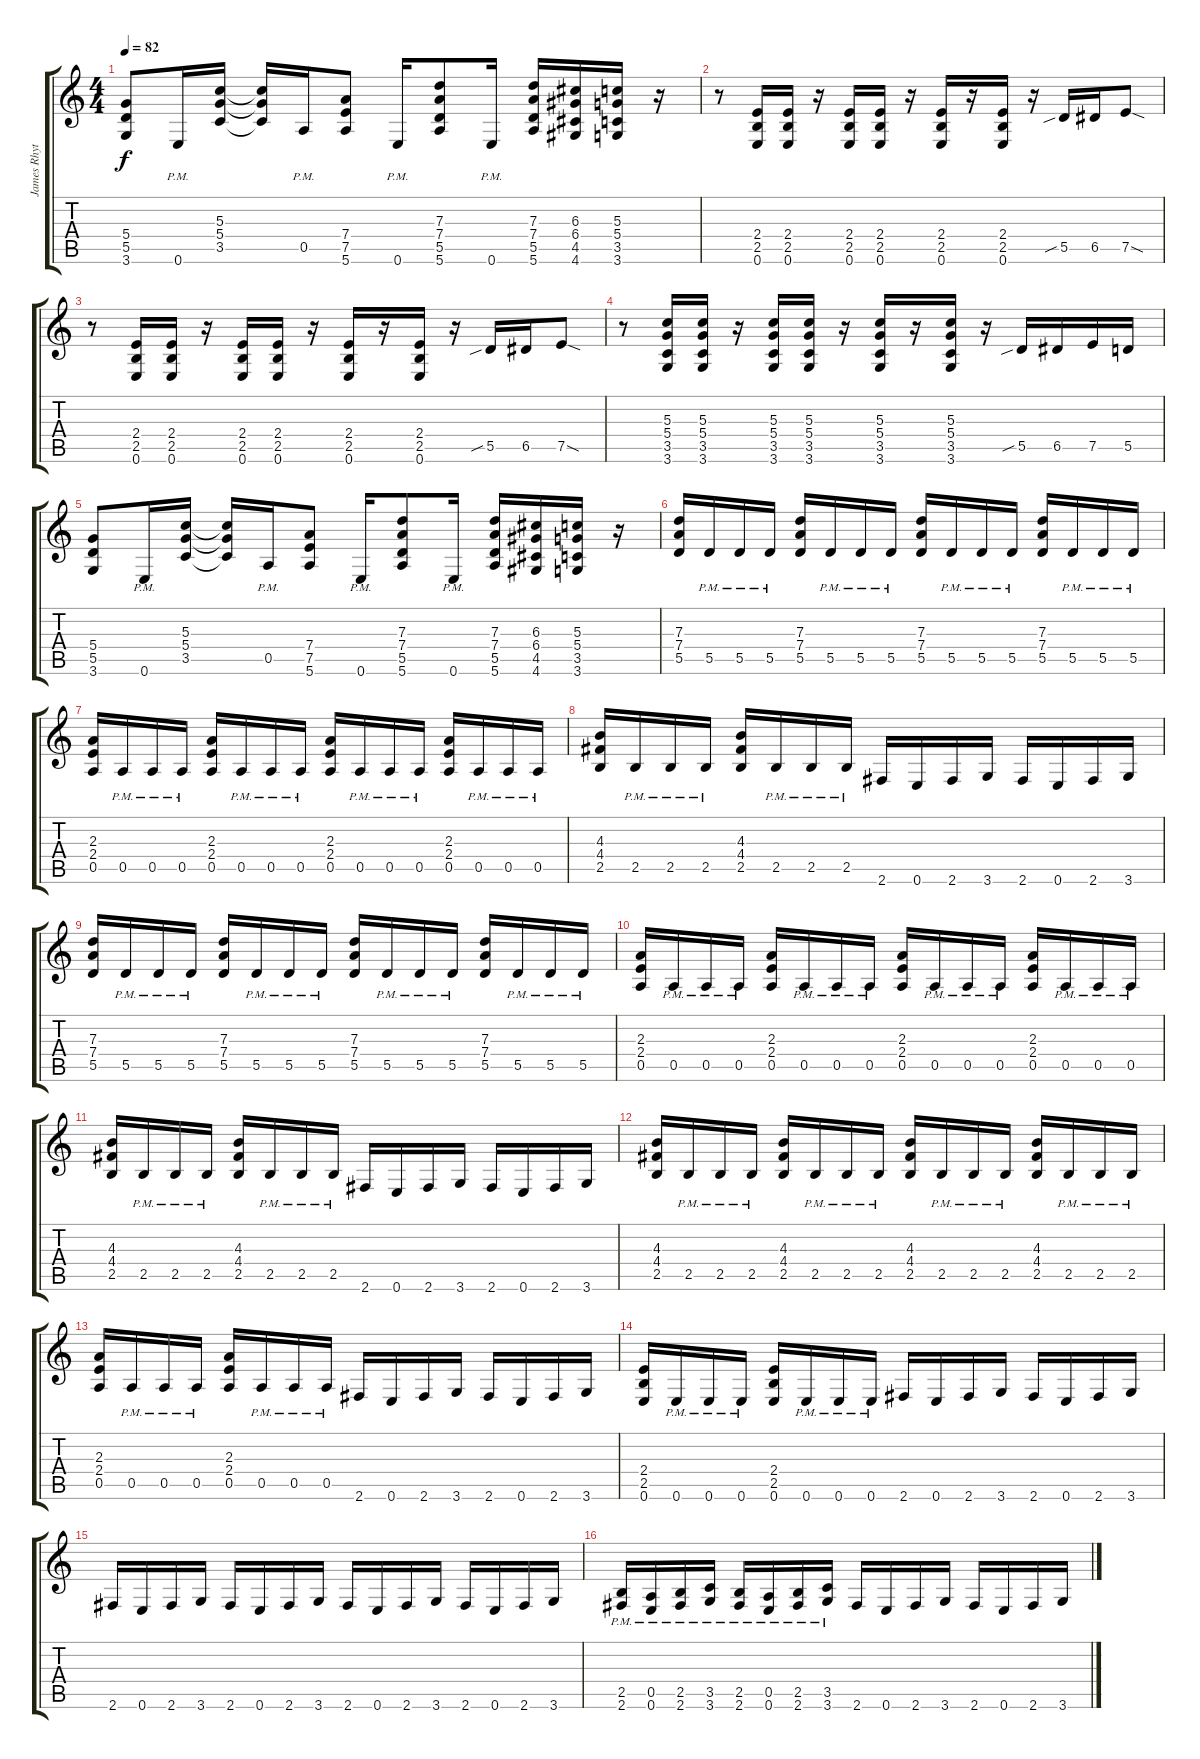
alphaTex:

\track ("James Rhythm" "James Rhyt") {instrument distortionguitar}
\staff {score tabs}
\tuning (E4 B3 G3 D3 A2 E2) {hide}
\ts (4 4)
\tempo 82
\clef g2
\ks c
(5.4 5.5 3.6).8{dy f} 0.6{pm}.16 (5.3 5.4 3.5).16 (5.3{t} 5.4{t} 3.5{t}).16 0.5{pm}.16 (7.4 7.5 5.6).8 0.6{pm}.16 (7.3 7.4 5.5 5.6).8 0.6{pm}.16 (7.3 7.4 5.5 5.6).16 (6.3 6.4 4.5 4.6).16 (5.3 5.4 3.5 3.6).16 r.16 |
r.8 (2.4 2.5 0.6).16 (2.4 2.5 0.6).16 r.16 (2.4 2.5 0.6).16 (2.4 2.5 0.6).16 r.16 (2.4 2.5 0.6).16 r.16 (2.4 2.5 0.6).16 r.16 5.5{sib}.16 6.5.16 7.5{sod}.8 |
r.8 (2.4 2.5 0.6).16 (2.4 2.5 0.6).16 r.16 (2.4 2.5 0.6).16 (2.4 2.5 0.6).16 r.16 (2.4 2.5 0.6).16 r.16 (2.4 2.5 0.6).16 r.16 5.5{sib}.16 6.5.16 7.5{sod}.8 |
r.8 (5.3 5.4 3.5 3.6).16 (5.3 5.4 3.5 3.6).16 r.16 (5.3 5.4 3.5 3.6).16 (5.3 5.4 3.5 3.6).16 r.16 (5.3 5.4 3.5 3.6).16 r.16 (5.3 5.4 3.5 3.6).16 r.16 5.5{sib}.16 6.5.16 7.5.16 5.5.16 |
(5.4 5.5 3.6).8 0.6{pm}.16 (5.3 5.4 3.5).16 (5.3{t} 5.4{t} 3.5{t}).16 0.5{pm}.16 (7.4 7.5 5.6).8 0.6{pm}.16 (7.3 7.4 5.5 5.6).8 0.6{pm}.16 (7.3 7.4 5.5 5.6).16 (6.3 6.4 4.5 4.6).16 (5.3 5.4 3.5 3.6).16 r.16 |
(7.3 7.4 5.5).16 5.5{pm}.16 5.5{pm}.16 5.5{pm}.16 (7.3 7.4 5.5).16 5.5{pm}.16 5.5{pm}.16 5.5{pm}.16 (7.3 7.4 5.5).16 5.5{pm}.16 5.5{pm}.16 5.5{pm}.16 (7.3 7.4 5.5).16 5.5{pm}.16 5.5{pm}.16 5.5{pm}.16 |
(2.3 2.4 0.5).16 0.5{pm}.16 0.5{pm}.16 0.5{pm}.16 (2.3 2.4 0.5).16 0.5{pm}.16 0.5{pm}.16 0.5{pm}.16 (2.3 2.4 0.5).16 0.5{pm}.16 0.5{pm}.16 0.5{pm}.16 (2.3 2.4 0.5).16 0.5{pm}.16 0.5{pm}.16 0.5{pm}.16 |
(4.3 4.4 2.5).16 2.5{pm}.16 2.5{pm}.16 2.5{pm}.16 (4.3 4.4 2.5).16 2.5{pm}.16 2.5{pm}.16 2.5{pm}.16 2.6.16 0.6.16 2.6.16 3.6.16 2.6.16 0.6.16 2.6.16 3.6.16 |
(7.3 7.4 5.5).16 5.5{pm}.16 5.5{pm}.16 5.5{pm}.16 (7.3 7.4 5.5).16 5.5{pm}.16 5.5{pm}.16 5.5{pm}.16 (7.3 7.4 5.5).16 5.5{pm}.16 5.5{pm}.16 5.5{pm}.16 (7.3 7.4 5.5).16 5.5{pm}.16 5.5{pm}.16 5.5{pm}.16 |
(2.3 2.4 0.5).16 0.5{pm}.16 0.5{pm}.16 0.5{pm}.16 (2.3 2.4 0.5).16 0.5{pm}.16 0.5{pm}.16 0.5{pm}.16 (2.3 2.4 0.5).16 0.5{pm}.16 0.5{pm}.16 0.5{pm}.16 (2.3 2.4 0.5).16 0.5{pm}.16 0.5{pm}.16 0.5{pm}.16 |
(4.3 4.4 2.5).16 2.5{pm}.16 2.5{pm}.16 2.5{pm}.16 (4.3 4.4 2.5).16 2.5{pm}.16 2.5{pm}.16 2.5{pm}.16 2.6.16 0.6.16 2.6.16 3.6.16 2.6.16 0.6.16 2.6.16 3.6.16 |
(4.3 4.4 2.5).16 2.5{pm}.16 2.5{pm}.16 2.5{pm}.16 (4.3 4.4 2.5).16 2.5{pm}.16 2.5{pm}.16 2.5{pm}.16 (4.3 4.4 2.5).16 2.5{pm}.16 2.5{pm}.16 2.5{pm}.16 (4.3 4.4 2.5).16 2.5{pm}.16 2.5{pm}.16 2.5{pm}.16 |
(2.3 2.4 0.5).16 0.5{pm}.16 0.5{pm}.16 0.5{pm}.16 (2.3 2.4 0.5).16 0.5{pm}.16 0.5{pm}.16 0.5{pm}.16 2.6.16 0.6.16 2.6.16 3.6.16 2.6.16 0.6.16 2.6.16 3.6.16 |
(2.4 2.5 0.6).16 0.6{pm}.16 0.6{pm}.16 0.6{pm}.16 (2.4 2.5 0.6).16 0.6{pm}.16 0.6{pm}.16 0.6{pm}.16 2.6.16 0.6.16 2.6.16 3.6.16 2.6.16 0.6.16 2.6.16 3.6.16 |
2.6.16 0.6.16 2.6.16 3.6.16 2.6.16 0.6.16 2.6.16 3.6.16 2.6.16 0.6.16 2.6.16 3.6.16 2.6.16 0.6.16 2.6.16 3.6.16 |
(2.5{pm} 2.6{pm}).16 (0.5{pm} 0.6{pm}).16 (2.5{pm} 2.6{pm}).16 (3.5{pm} 3.6{pm}).16 (2.5{pm} 2.6{pm}).16 (0.5{pm} 0.6{pm}).16 (2.5{pm} 2.6{pm}).16 (3.5{pm} 3.6{pm}).16 2.6.16 0.6.16 2.6.16 3.6.16 2.6.16 0.6.16 2.6.16 3.6.16
